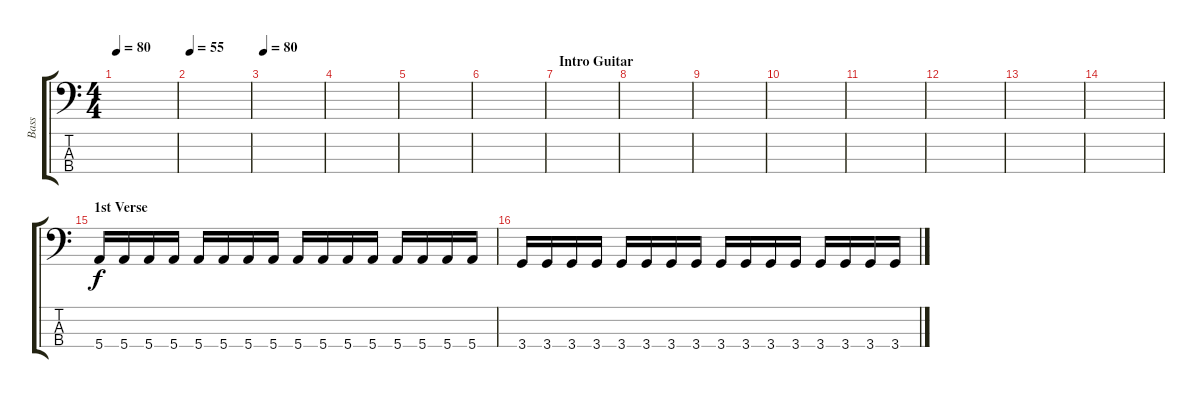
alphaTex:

\track ("Bass" "Bass") {instrument electricbassfinger}
\staff {score tabs}
\tuning (G2 D2 A1 E1) {hide}
\ts (4 4)
\tempo 80
\tempo 55
\tempo 80
\clef f4
\ks c
|
\tempo 55
|
\tempo 80
|
|
|
|
\section ("" "Intro Guitar")
|
|
|
|
|
|
|
|
\section ("" "1st Verse")
5.4.16 5.4.16 5.4.16 5.4.16 5.4.16 5.4.16 5.4.16 5.4.16 5.4.16 5.4.16 5.4.16 5.4.16 5.4.16 5.4.16 5.4.16 5.4.16 |
3.4.16 3.4.16 3.4.16 3.4.16 3.4.16 3.4.16 3.4.16 3.4.16 3.4.16 3.4.16 3.4.16 3.4.16 3.4.16 3.4.16 3.4.16 3.4.16
